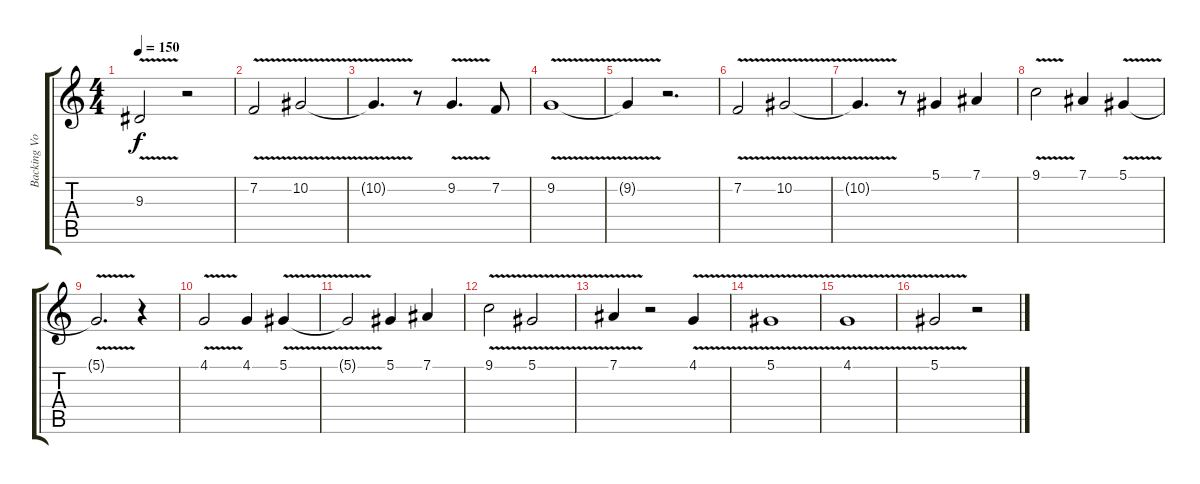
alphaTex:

\track ("Backing Vocals" "Backing Vo") {instrument altosax}
\staff {score tabs}
\tuning (Eb4 Bb3 Gb3 Db3 Ab2 Eb2) {hide}
\ts (4 4)
\tempo 150
\clef g2
\ks c
9.3{v}.2{dy f} r.2 |
7.2{v}.2 10.2{v}.2 |
10.2{t}.4{d} r.8 9.2{v}.4{d} 7.2.8 |
9.2{v}.1 |
9.2{t}.4 r.2{d} |
7.2{v}.2 10.2{v}.2 |
10.2{t}.4{d} r.8 5.1.4 7.1.4 |
9.1{v}.2 7.1.4 5.1{v}.4 |
5.1{t}.2{d} r.4 |
4.1{v}.2 4.1.4 5.1{v}.4 |
5.1{t}.2 5.1.4 7.1.4 |
9.1{v}.2 5.1{v}.2 |
7.1{v}.4 r.2 4.1{v}.4 |
5.1{v}.1 |
4.1{v}.1 |
5.1{v}.2 r.2
